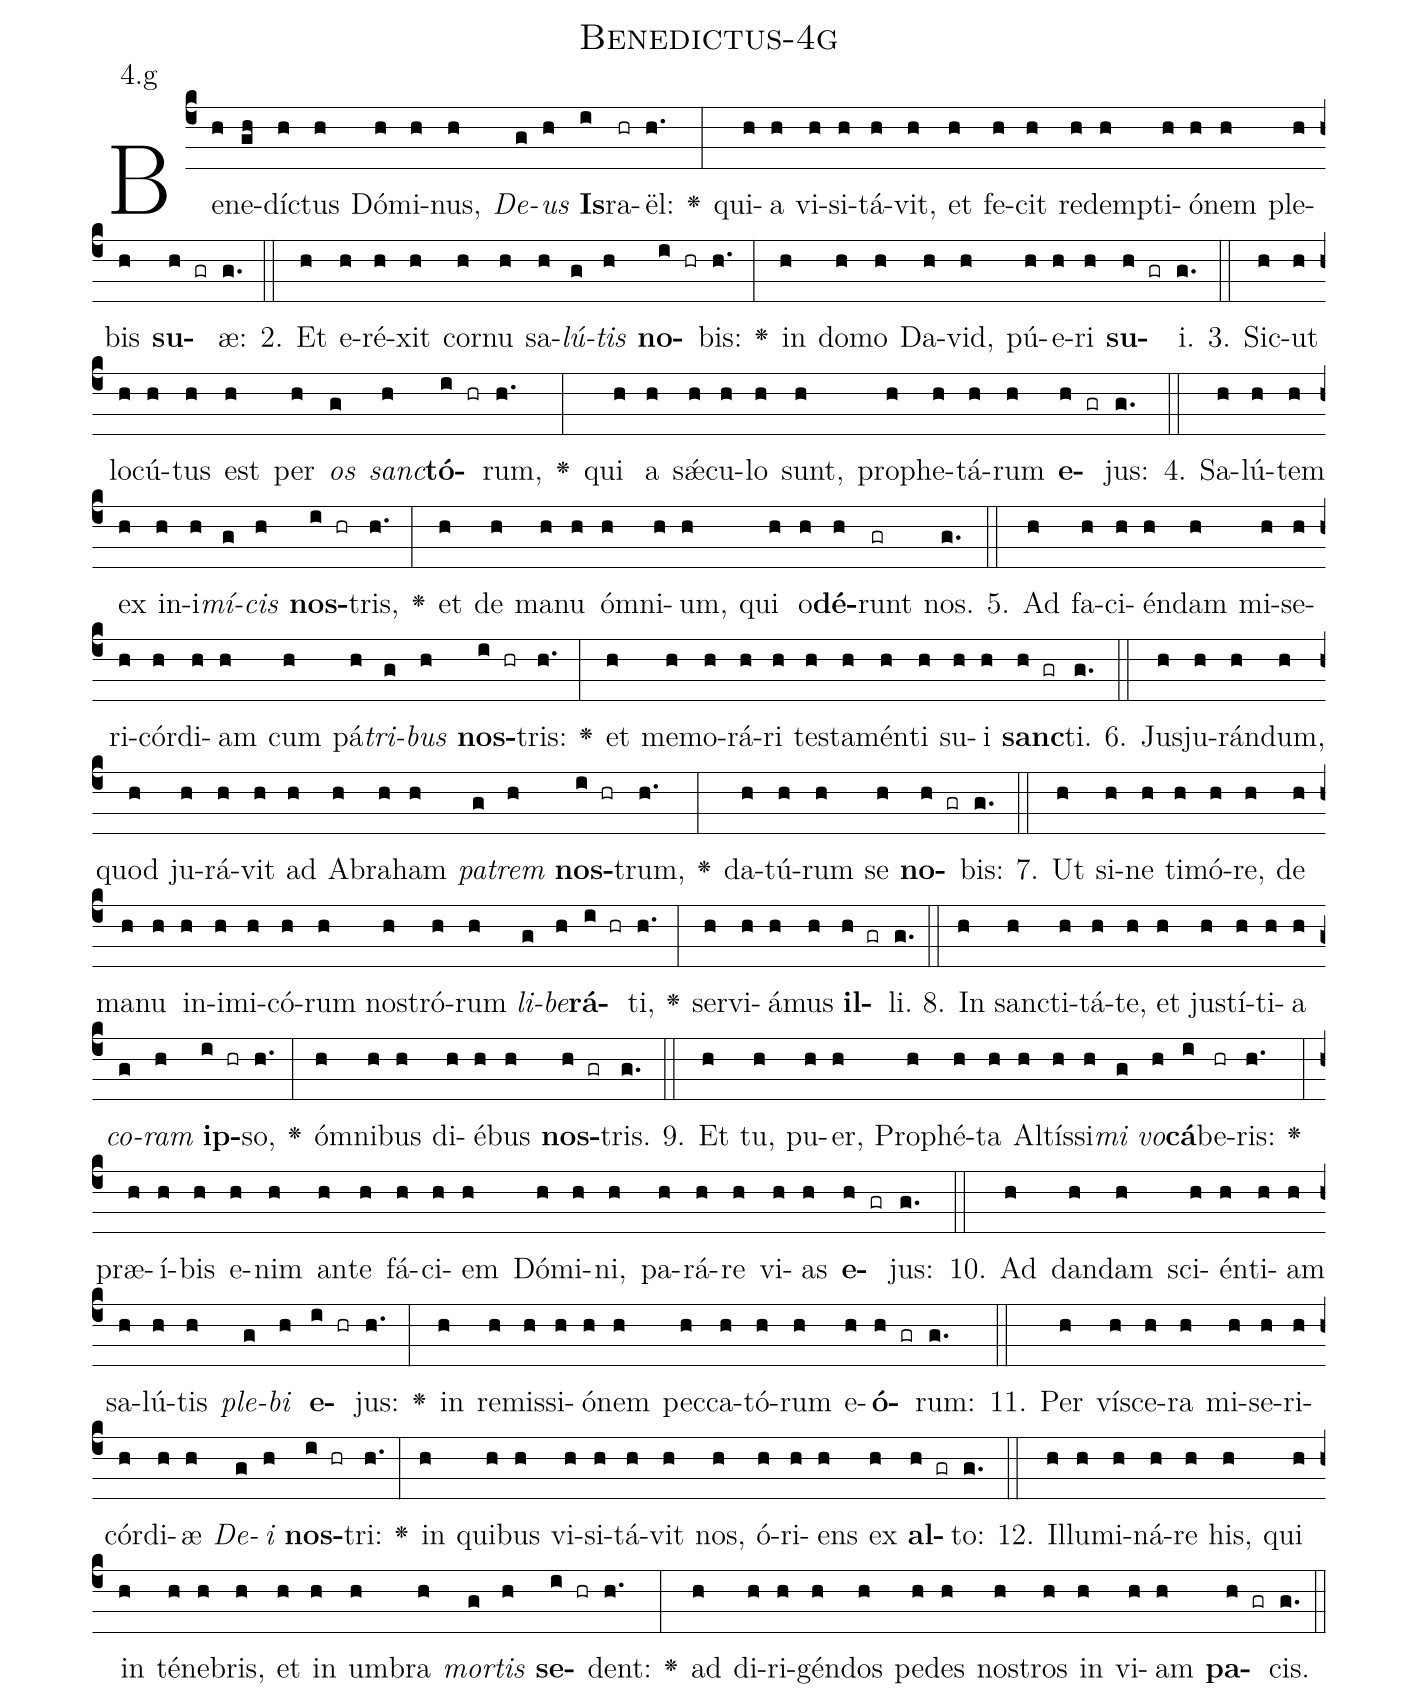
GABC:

name: Benedictus-4g;
annotation: 4.g;
%%
(c4)Be(h)ne(gh)díc(h)tus(h) Dó(h)mi(h)nus,(h) <i>De</i>(g)<i>us</i>(h) <b>Is</b>(i)ra(hr)ël:(h.) <v>\greheightstar</v>(:) qui(h)a(h) vi(h)si(h)tá(h)vit,(h) et(h) fe(h)cit(h) red(h)emp(h)ti(h)ó(h)nem(h) ple(h)bis(h) <b>su</b>(h gr)æ:(g.) (::)
2. Et(h) e(h)ré(h)xit(h) cor(h)nu(h) sa(h)<i>lú</i>(g)<i>tis</i>(h) <b>no</b>(i hr)bis:(h.) <v>\greheightstar</v>(:) in(h) do(h)mo(h) Da(h)vid,(h) pú(h)e(h)ri(h) <b>su</b>(h gr)i.(g.) (::)
3. Sic(h)ut(h) lo(h)cú(h)tus(h) est(h) per(h) <i>os</i>(g) <i>sanc</i>(h)<b>tó</b>(i hr)rum,(h.) <v>\greheightstar</v>(:) qui(h) a(h) sǽ(h)cu(h)lo(h) sunt,(h) pro(h)phe(h)tá(h)rum(h) <b>e</b>(h gr)jus:(g.) (::)
4. Sa(h)lú(h)tem(h) ex(h) in(h)i(h)<i>mí</i>(g)<i>cis</i>(h) <b>nos</b>(i hr)tris,(h.) <v>\greheightstar</v>(:) et(h) de(h) ma(h)nu(h) óm(h)ni(h)um,(h) qui(h) o(h)<b>dé</b>(h)runt(gr) nos.(g.) (::)
5. Ad(h) fa(h)ci(h)én(h)dam(h) mi(h)se(h)ri(h)cór(h)di(h)am(h) cum(h) pá(h)<i>tri</i>(g)<i>bus</i>(h) <b>nos</b>(i hr)tris:(h.) <v>\greheightstar</v>(:) et(h) me(h)mo(h)rá(h)ri(h) tes(h)ta(h)mén(h)ti(h) su(h)i(h) <b>sanc</b>(h gr)ti.(g.) (::)
6. Ju(h)sju(h)rán(h)dum,(h) quod(h) ju(h)rá(h)vit(h) ad(h) A(h)bra(h)ham(h) <i>pa</i>(g)<i>trem</i>(h) <b>nos</b>(i hr)trum,(h.) <v>\greheightstar</v>(:) da(h)tú(h)rum(h) se(h) <b>no</b>(h gr)bis:(g.) (::)
7. Ut(h) si(h)ne(h) ti(h)mó(h)re,(h) de(h) ma(h)nu(h) in(h)i(h)mi(h)có(h)rum(h) nos(h)tró(h)rum(h) <i>li</i>(g)<i>be</i>(h)<b>rá</b>(i hr)ti,(h.) <v>\greheightstar</v>(:) ser(h)vi(h)á(h)mus(h) <b>il</b>(h gr)li.(g.) (::)
8. In(h) sanc(h)ti(h)tá(h)te,(h) et(h) jus(h)tí(h)ti(h)a(h) <i>co</i>(g)<i>ram</i>(h) <b>ip</b>(i hr)so,(h.) <v>\greheightstar</v>(:) óm(h)ni(h)bus(h) di(h)é(h)bus(h) <b>nos</b>(h gr)tris.(g.) (::)
9. Et(h) tu,(h) pu(h)er,(h) Pro(h)phé(h)ta(h) Al(h)tís(h)si(h)<i>mi</i>(g) <i>vo</i>(h)<b>cá</b>(i)be(hr)ris:(h.) <v>\greheightstar</v>(:) præ(h)í(h)bis(h) e(h)nim(h) an(h)te(h) fá(h)ci(h)em(h) Dó(h)mi(h)ni,(h) pa(h)rá(h)re(h) vi(h)as(h) <b>e</b>(h gr)jus:(g.) (::)
10. Ad(h) dan(h)dam(h) sci(h)én(h)ti(h)am(h) sa(h)lú(h)tis(h) <i>ple</i>(g)<i>bi</i>(h) <b>e</b>(i hr)jus:(h.) <v>\greheightstar</v>(:) in(h) re(h)mis(h)si(h)ó(h)nem(h) pec(h)ca(h)tó(h)rum(h) e(h)<b>ó</b>(h gr)rum:(g.) (::)
11. Per(h) ví(h)sce(h)ra(h) mi(h)se(h)ri(h)cór(h)di(h)æ(h) <i>De</i>(g)<i>i</i>(h) <b>nos</b>(i hr)tri:(h.) <v>\greheightstar</v>(:) in(h) qui(h)bus(h) vi(h)si(h)tá(h)vit(h) nos,(h) ó(h)ri(h)ens(h) ex(h) <b>al</b>(h gr)to:(g.) (::)
12. Il(h)lu(h)mi(h)ná(h)re(h) his,(h) qui(h) in(h) té(h)ne(h)bris,(h) et(h) in(h) um(h)bra(h) <i>mor</i>(g)<i>tis</i>(h) <b>se</b>(i hr)dent:(h.) <v>\greheightstar</v>(:) ad(h) di(h)ri(h)gén(h)dos(h) pe(h)des(h) nos(h)tros(h) in(h) vi(h)am(h) <b>pa</b>(h gr)cis.(g.) (::)
